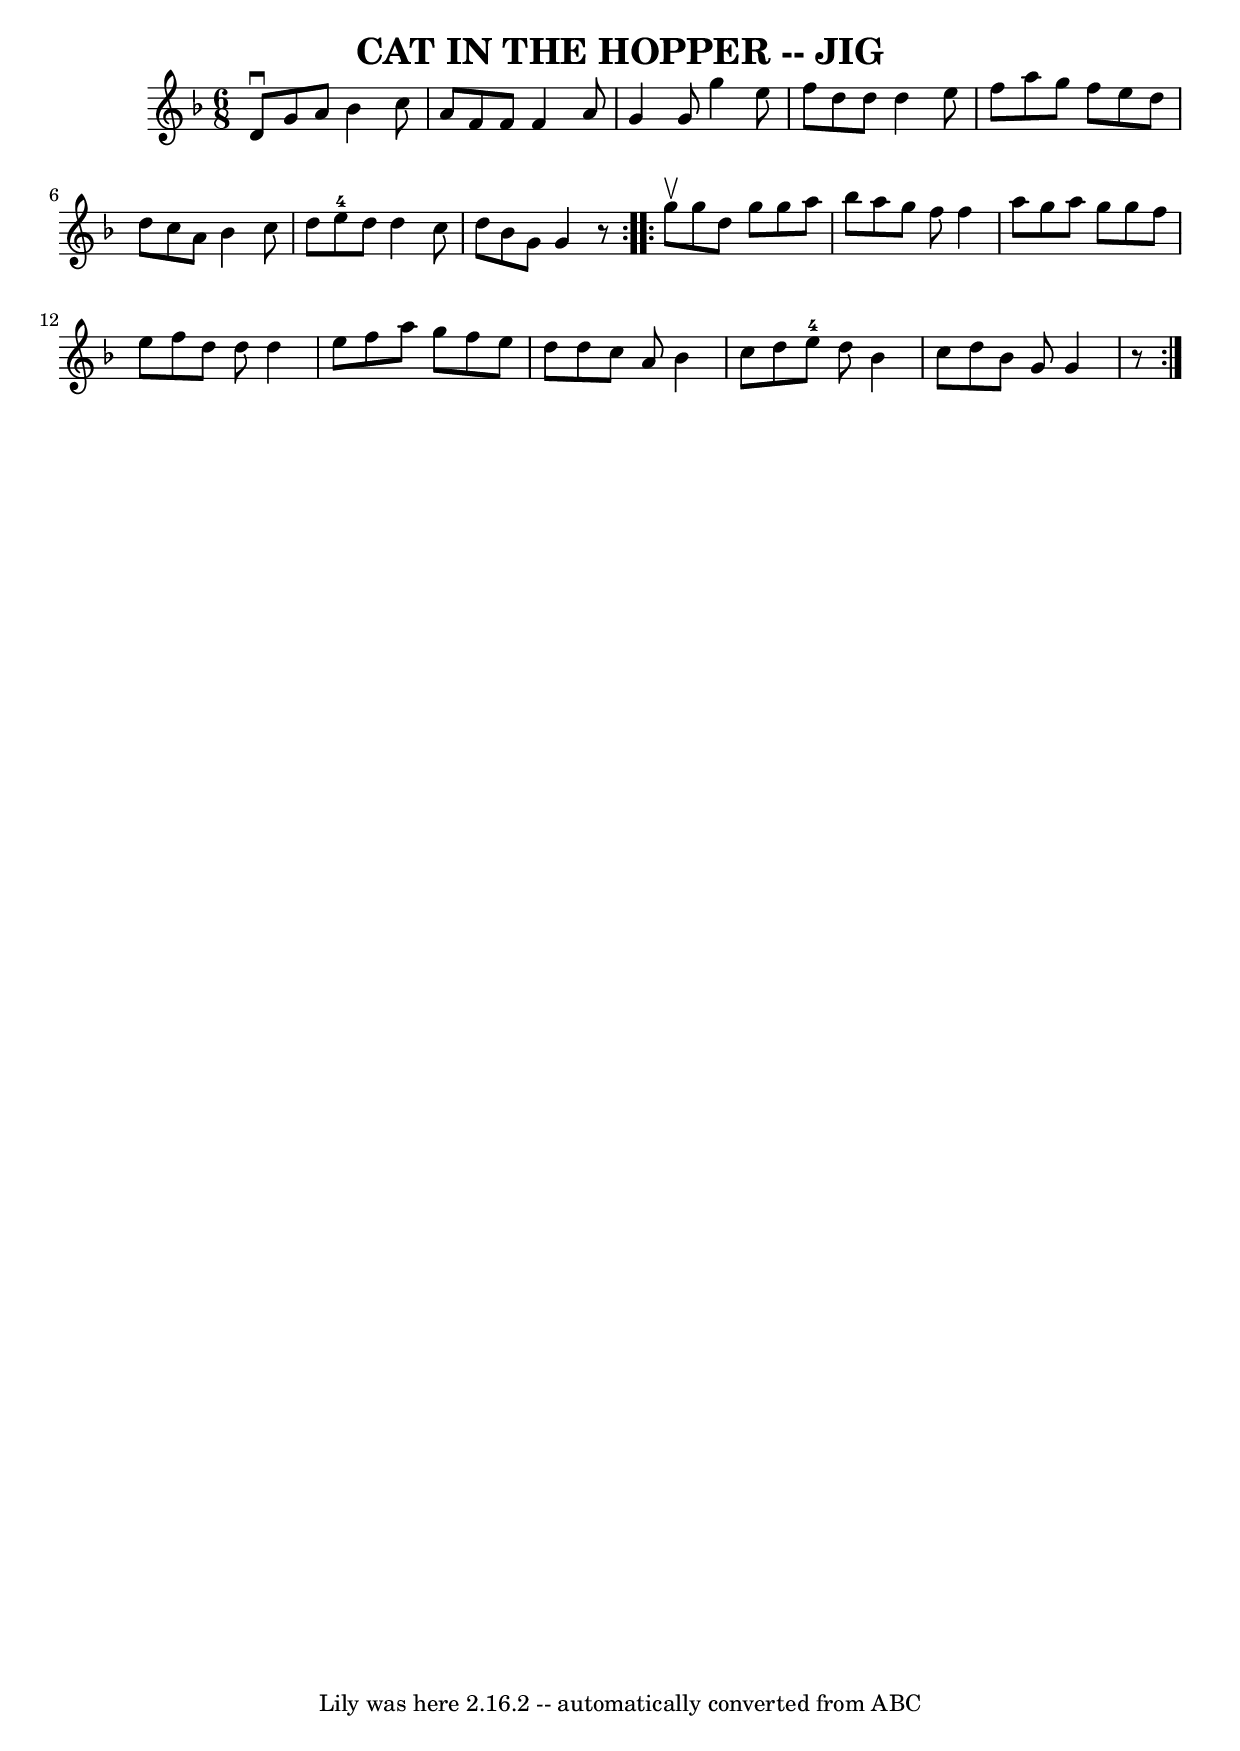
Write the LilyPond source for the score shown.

\version "2.16.2"
\include "Mammoth.ily"
\header {
  %% book = "Ryan's Mammoth Collection of Fiddle Tunes"
  crossRefNumber = "1"
  footnotes = ""
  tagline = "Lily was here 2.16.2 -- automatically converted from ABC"
  title = "CAT IN THE HOPPER -- JIG"

}
voicedefault =  {



  \repeat volta 2 {

    \time 6/8 
    \key g \dorian
    d'8^\downbow g'8 a'8 bes'4 c''8     |
    a'8 f'8 f'8 f'4 a'8    |
    g'4 g'8 g''4    
    e''8    |
    f''8 d''8 d''8 d''4 e''8        |
    f''8  
    a''8 g''8 f''8 e''8 d''8    |
    d''8 c''8 a'8    
    bes'4 c''8    |
    d''8 e''8-4 d''8 d''4 c''8     |
    d''8 bes'8 g'8 g'4    r8   
  }     
  \repeat volta 2 {
    g''8^\upbow       |
    g''8 d''8 g''8 g''8 a''8 bes''8     |
    a''8 g''8 f''8 f''4 a''8    |
    g''8 a''8    
    g''8 g''8 f''8 e''8    |
    f''8 d''8 d''8 d''4 e''8  |
    f''8 a''8 g''8 f''8 e''8 d''8    |
    
    d''8 c''8 a'8 bes'4 c''8    |
    d''8 e''8-4 d''8    
    bes'4 c''8    |
    d''8 bes'8 g'8 g'4    r8   
  }   

}

\score{
  <<

    \context Staff="default"
    {
      \voicedefault 
      
    }

  >>
  \layout {
    
  }
  \midi {
  }

}
